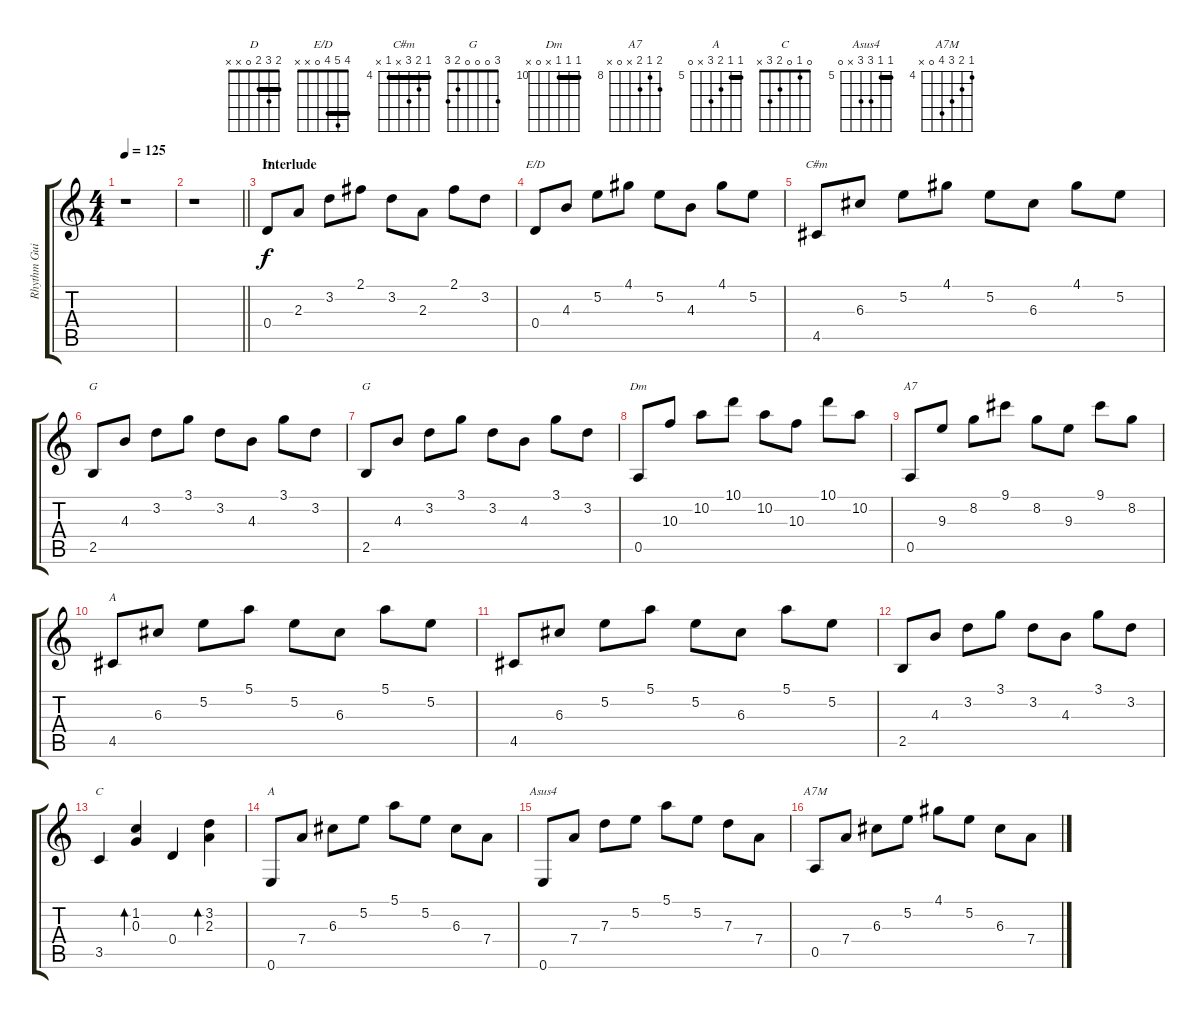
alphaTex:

\track ("Rhythm Guitar" "Rhythm Gui") {instrument electricguitarjazz}
\staff {score tabs}
\tuning (E4 B3 G3 D3 A2 E2) {hide}
\chord ("D" 2 3 2 0 x x) {barre 2}
\chord ("E/D" 4 5 4 0 x x) {barre 4}
\chord ("C#m" 4 5 6 x 4 x) {firstfret 4 barre 4}
\chord ("G" 3 3 4 x 2 x) {barre 3}
\chord ("G" 3 0 0 0 2 3)
\chord ("Dm" 10 10 10 x 0 x) {firstfret 10 barre 10}
\chord ("A7" 9 8 9 x 0 x) {firstfret 8}
\chord ("A" 5 5 6 x 4 x) {firstfret 4 barre 5}
\chord ("C" 0 1 0 2 3 x)
\chord ("A" 5 5 6 7 x 0) {firstfret 5 barre 5}
\chord ("Asus4" 5 5 7 7 x 0) {firstfret 5 barre 5}
\chord ("A7M" 4 5 6 7 0 x) {firstfret 4}
\ts (4 4)
\tempo 125
\clef g2
\ks c
r.1{dy f} |
\barLineRight lightlight
r.1 |
\section ("" "Interlude")
0.4.8{ch "D"} 2.3.8 3.2.8 2.1.8 3.2.8 2.3.8 2.1.8 3.2.8 |
0.4.8{ch "E/D"} 4.3.8 5.2.8 4.1.8 5.2.8 4.3.8 4.1.8 5.2.8 |
4.5.8{ch "C#m"} 6.3.8 5.2.8 4.1.8 5.2.8 6.3.8 4.1.8 5.2.8 |
2.5.8{ch "G"} 4.3.8 3.2.8 3.1.8 3.2.8 4.3.8 3.1.8 3.2.8 |
2.5.8{ch "G"} 4.3.8 3.2.8 3.1.8 3.2.8 4.3.8 3.1.8 3.2.8 |
0.5.8{ch "Dm"} 10.3.8 10.2.8 10.1.8 10.2.8 10.3.8 10.1.8 10.2.8 |
0.5.8{ch "A7"} 9.3.8 8.2.8 9.1.8 8.2.8 9.3.8 9.1.8 8.2.8 |
4.5.8{ch "A"} 6.3.8 5.2.8 5.1.8 5.2.8 6.3.8 5.1.8 5.2.8 |
4.5.8 6.3.8 5.2.8 5.1.8 5.2.8 6.3.8 5.1.8 5.2.8 |
2.5.8 4.3.8 3.2.8 3.1.8 3.2.8 4.3.8 3.1.8 3.2.8 |
3.5.4{ch "C"} (1.2 0.3).4{bd 240} 0.4.4 (3.2 2.3).4{bd 240} |
0.6.8{ch "A"} 7.4.8 6.3.8 5.2.8 5.1.8 5.2.8 6.3.8 7.4.8 |
0.6.8{ch "Asus4"} 7.4.8 7.3.8 5.2.8 5.1.8 5.2.8 7.3.8 7.4.8 |
0.5.8{ch "A7M"} 7.4.8 6.3.8 5.2.8 4.1.8 5.2.8 6.3.8 7.4.8
